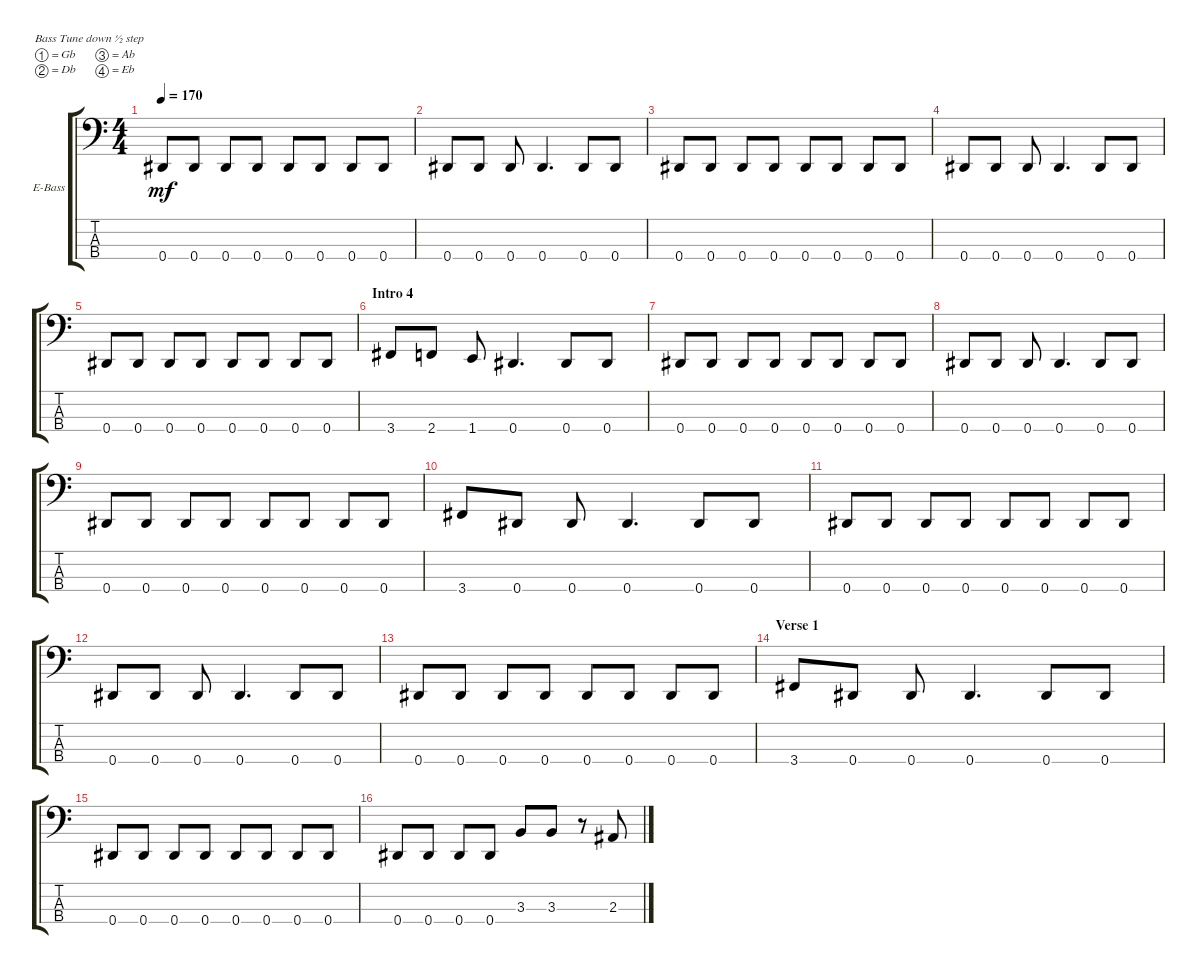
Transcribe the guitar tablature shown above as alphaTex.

\defaultSystemsLayout 4
\bracketExtendMode groupsimilarinstruments
\firstSystemTrackNameOrientation horizontal
\otherSystemsTrackNameOrientation horizontal
\track ("Metal Avenger - Bass" "E-Bass") {instrument electricbassfinger}
\staff {score tabs}
\tuning (Gb2 Db2 Ab1 Eb1)
\ts (4 4)
\tempo 170
\clef f4
\ks c
0.4.8{dy mf} 0.4.8 0.4.8 0.4.8 0.4.8 0.4.8 0.4.8 0.4.8 |
0.4.8 0.4.8 0.4.8 0.4.4{d} 0.4.8 0.4.8 |
0.4.8 0.4.8 0.4.8 0.4.8 0.4.8 0.4.8 0.4.8 0.4.8 |
0.4.8 0.4.8 0.4.8 0.4.4{d} 0.4.8 0.4.8 |
0.4.8 0.4.8 0.4.8 0.4.8 0.4.8 0.4.8 0.4.8 0.4.8 |
\section ("" "Intro 4")
3.4.8 2.4.8 1.4.8 0.4.4{d} 0.4.8 0.4.8 |
0.4.8 0.4.8 0.4.8 0.4.8 0.4.8 0.4.8 0.4.8 0.4.8 |
0.4.8 0.4.8 0.4.8 0.4.4{d} 0.4.8 0.4.8 |
0.4.8 0.4.8 0.4.8 0.4.8 0.4.8 0.4.8 0.4.8 0.4.8 |
3.4.8 0.4.8 0.4.8 0.4.4{d} 0.4.8 0.4.8 |
0.4.8 0.4.8 0.4.8 0.4.8 0.4.8 0.4.8 0.4.8 0.4.8 |
0.4.8 0.4.8 0.4.8 0.4.4{d} 0.4.8 0.4.8 |
0.4.8 0.4.8 0.4.8 0.4.8 0.4.8 0.4.8 0.4.8 0.4.8 |
\section ("" "Verse 1")
3.4.8 0.4.8 0.4.8 0.4.4{d} 0.4.8 0.4.8 |
0.4.8 0.4.8 0.4.8 0.4.8 0.4.8 0.4.8 0.4.8 0.4.8 |
0.4.8 0.4.8 0.4.8 0.4.8 3.3.8 3.3.8 r.8 2.3.8
